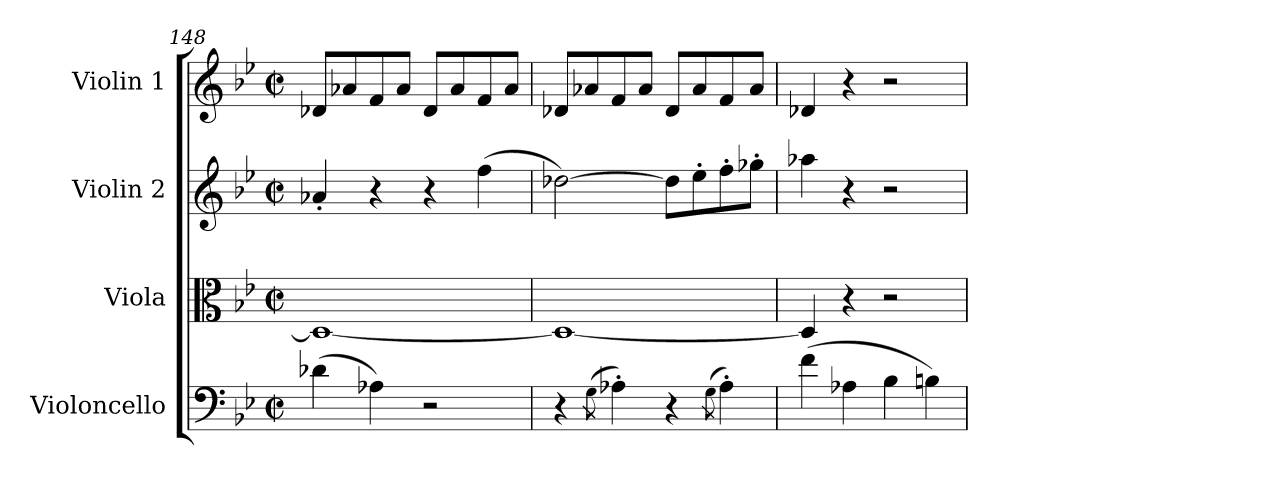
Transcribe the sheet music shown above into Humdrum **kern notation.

**kern	**kern	**kern	**kern
*part4	*part3	*part2	*part1
*staff4	*staff3	*staff2	*staff1
*I"Violoncello	*I"Viola	*I"Violin 2	*I"Violin 1
*I'Vc	*I'Vla	*I'Vln	*I'Vln
*clefF4	*clefC3	*clefG2	*clefG2
*k[b-e-]	*k[b-e-]	*k[b-e-]	*k[b-e-]
*M2/2	*M2/2	*M2/2	*M2/2
*met(c|)	*met(c|)	*met(c|)	*met(c|)
=148	=148	=148	=148
(>4d-X\	1D-_	4a-X'/	8d-X/L
.	.	.	8a-X/
4A-X\)	.	4r	8f/
.	.	.	8a-/J
2r	.	4r	8d-/L
.	.	.	8a-/
.	.	(4ff\	8f/
.	.	.	8a-/J
=149	=149	=149	=149
4r	1D-_	[2dd-X\)	8d-X/L
.	.	.	8a-X/
(8qG\	.	.	.
4A-X'\)	.	.	8f/
.	.	.	8a-/J
4r	.	8dd-\L]	8d-/L
.	.	8ee-'\	8a-/
(8qG\	.	.	.
4A-'\)	.	8ff'\	8f/
.	.	8gg-X'\J	8a-/J
!!LO:LB:g=z
=150	=150	=150	=150
(4f\	4D-/]	4aa-X\	4d-X/
4A-X\	4r	4r	4r
4B-\	2r	2r	2r
4Bn\)	.	.	.
=	=	=	=
*-	*-	*-	*-
